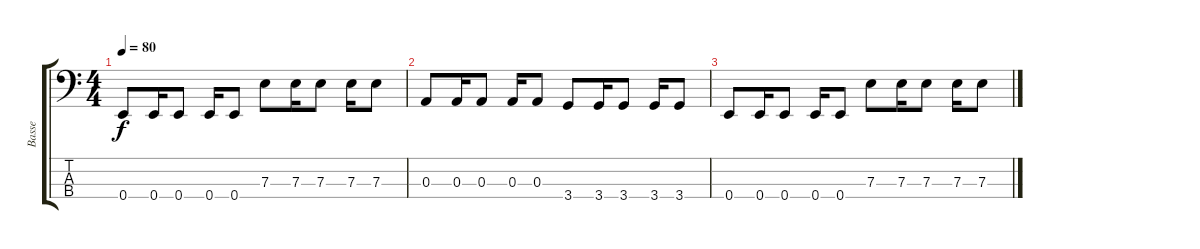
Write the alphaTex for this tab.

\track ("Basse" "Basse") {instrument electricbassfinger}
\staff {score tabs}
\tuning (G2 D2 A1 E1) {hide}
\ts (4 4)
\tempo 80
\clef f4
\ks c
0.4.8{dy f} 0.4.16 0.4.8 0.4.16 0.4.8 7.3.8 7.3.16 7.3.8 7.3.16 7.3.8 |
0.3.8 0.3.16 0.3.8 0.3.16 0.3.8 3.4.8 3.4.16 3.4.8 3.4.16 3.4.8 |
0.4.8 0.4.16 0.4.8 0.4.16 0.4.8 7.3.8 7.3.16 7.3.8 7.3.16 7.3.8
